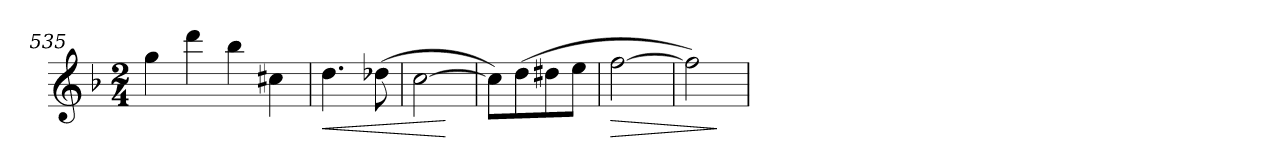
**kern	**dynam
*part1	*part1
*staff1	*staff1
*clefG2	*
*k[b-]	*
*M2/4	*
=535	=535
4gg\	.
4ddd\	.
4bb-\	.
4cc#X\	.
=536	=536
!	!LO:HP:b
4.dd\	<
(>8dd-X\	.
=537	=537
[2cc\	.
.	[
=538	=538
8cc\L])	.
(>8dd\	.
8dd#X\	.
8ee\J	.
=539	=539
!	!LO:HP:b
[2ff\	>
=540	=540
2ff\])	.
.	]
=	=
*-	*-
